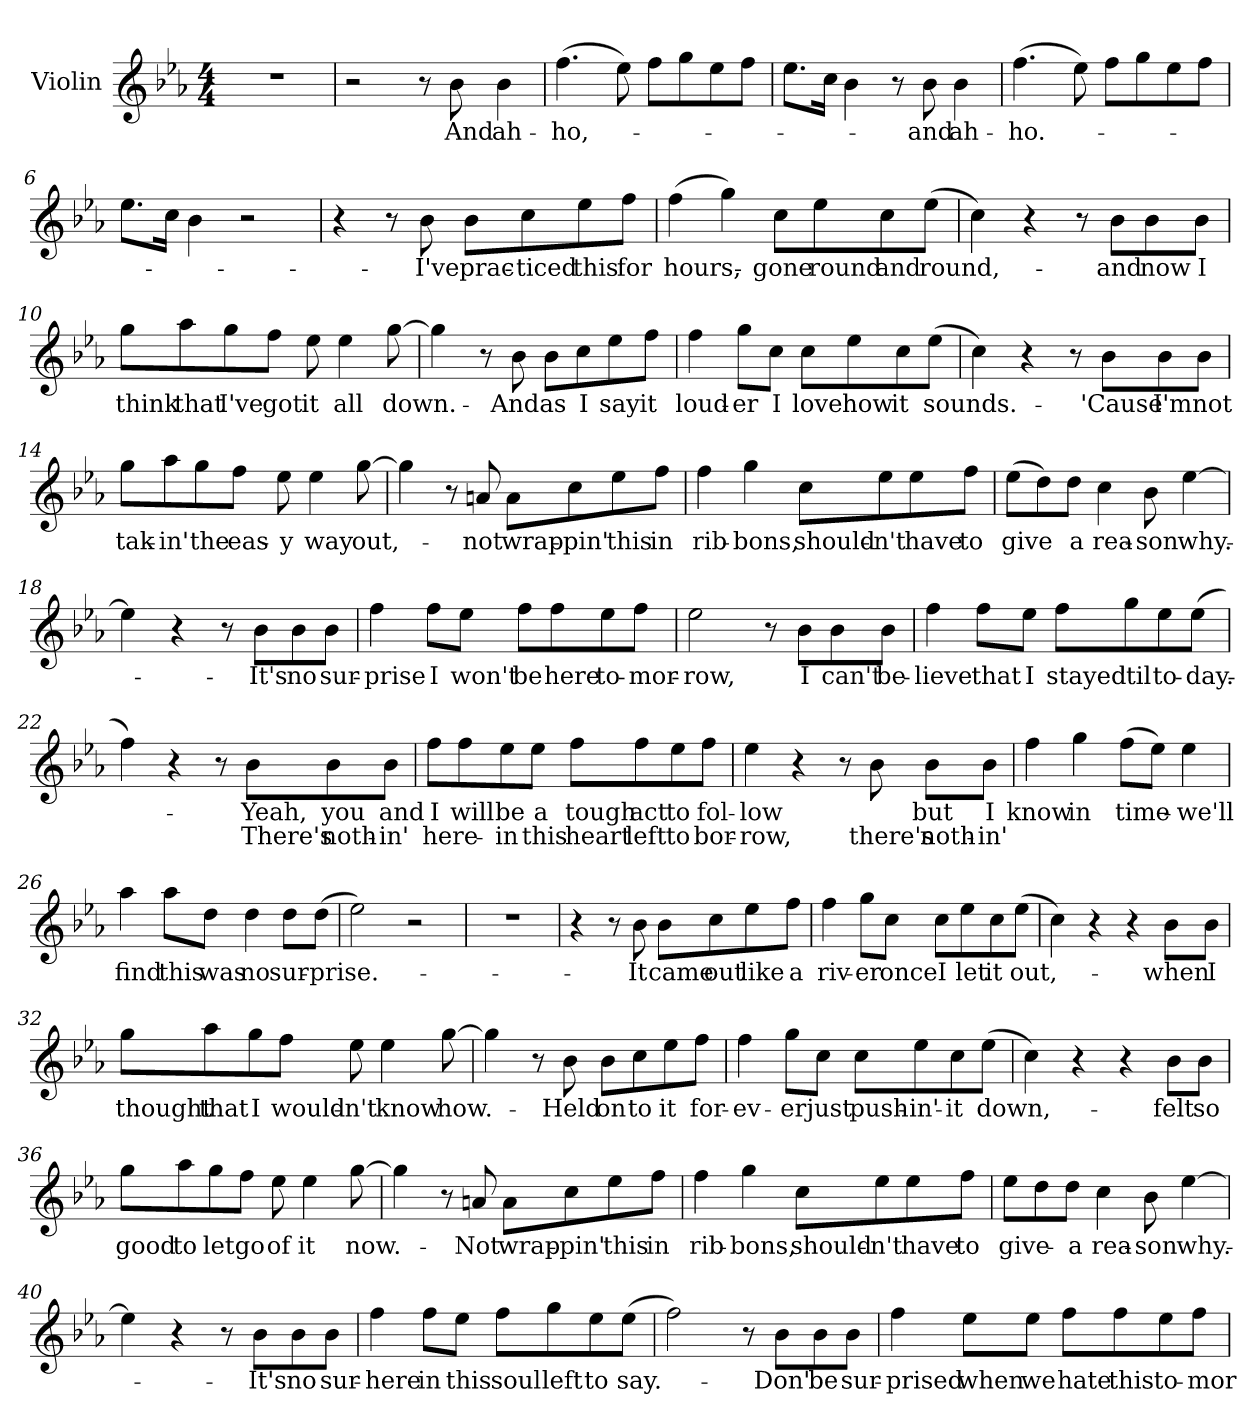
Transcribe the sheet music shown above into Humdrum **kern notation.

**kern	**text	**text
*part1	*part1	*part1
*staff1	*staff1	*staff1
*I"Violin	*	*
*I'Vln	*	*
*clefG2	*	*
*k[b-e-a-]	*	*
*E-:	*	*
*M4/4	*	*
=1	=1	=1
1r	.	.
=2	=2	=2
2r	.	.
8r	.	.
8b-\	And	.
4b-\	ah-	.
=3	=3	=3
(4.ff\	-ho,-	.
8ee-\)	.	.
8ff\L	.	.
8gg\	.	.
8ee-\	.	.
8ff\J	.	.
=4	=4	=4
8.ee-\L	.	.
16cc\Jk	.	.
4b-\	.	.
8r	.	.
8b-\	-and	.
4b-\	ah-	.
=5	=5	=5
(4.ff\	-ho.-	.
8ee-\)	.	.
8ff\L	.	.
8gg\	.	.
8ee-\	.	.
8ff\J	.	.
=6	=6	=6
8.ee-\L	.	.
16cc\Jk	.	.
4b-\	.	.
2r	.	.
!!LO:LB:g=z
=7	=7	=7
4r	.	.
8r	.	.
8b-\	-I've	.
8b-\L	prac-	.
8cc\	-ticed	.
8ee-\	this	.
8ff\J	for	.
=8	=8	=8
(4ff\	hours,-	.
4gg\)	.	.
8cc\L	-gone	.
8ee-\	round	.
8cc\	and	.
(8ee-\J	round,-	.
=9	=9	=9
4cc\)	.	.
4r	.	.
8r	.	.
8b-\L	and	.
8b-\	now	.
8b-\J	I	.
!!LO:LB:g=z
=10	=10	=10
8gg\L	think	.
8aa-\	that	.
8gg\	I've	.
8ff\J	got	.
8ee-\	it	.
4ee-\	all	.
[8gg\	down.-	.
=11	=11	=11
4gg\]	.	.
8r	.	.
8b-\	-And	.
8b-\L	as	.
8cc\	I	.
8ee-\	say	.
8ff\J	it	.
=12	=12	=12
4ff\	loud-	.
8gg\L	-er	.
8cc\J	I	.
8cc\L	love	.
8ee-\	how	.
8cc\	it	.
(8ee-\J	sounds.-	.
!!LO:LB:g=z
=13	=13	=13
4cc\)	.	.
4r	.	.
8r	.	.
8b-\L	-'Cause	.
8b-\	I'm	.
8b-\J	not	.
=14	=14	=14
8gg\L	tak-	.
8aa-\	-in'	.
8gg\	the	.
8ff\J	eas-	.
8ee-\	-y	.
4ee-\	way	.
[8gg\	out,-	.
=15	=15	=15
4gg\]	.	.
8r	.	.
8an/	-not	.
8a\L	wrap-	.
8cc\	-pin'	.
8ee-\	this	.
8ff\J	in	.
!!LO:LB:g=z
=16	=16	=16
4ff\	rib-	.
4gg\	-bons,	.
8cc\L	should-	.
8ee-\	-n't	.
8ee-\	have	.
8ff\J	to	.
=17	=17	=17
(8ee-\L	give	.
8dd\)	.	.
8dd\J	a	.
4cc\	rea-	.
8b-\	-son	.
[4ee-\	why.-	.
=18	=18	=18
4ee-\]	.	.
4r	.	.
8r	.	.
8b-\L	-It's	.
8b-\	no	.
8b-\J	sur-	.
!!LO:LB:g=z
=19	=19	=19
4ff\	-prise	.
8ff\L	I	.
8ee-\J	won't	.
8ff\L	be	.
8ff\	here	.
8ee-\	to-	.
8ff\J	-mor-	.
=20	=20	=20
2ee-\	-row,	.
8r	.	.
8b-\L	I	.
8b-\	can't	.
8b-\J	be-	.
=21	=21	=21
4ff\	-lieve	.
8ff\L	that	.
8ee-\J	I	.
8ff\L	stayed	.
8gg\	'til	.
8ee-\	to-	.
(8ee-\J	-day.-	.
!!LO:LB:g=z
=22	=22	=22
4ff\)	.	.
4r	.	.
8r	.	.
8b-\L	-Yeah,	There's
8b-\	you	noth-
8b-\J	and	-in'
=23	=23	=23
8ff\L	I	here-
8ff\	will	.
8ee-\	be	-in
8ee-\J	a	this
8ff\L	tough	heart
8ff\	act	left
8ee-\	to	to
8ff\J	fol-	bor-
=24	=24	=24
4ee-\	-low	-row,
4r	.	.
8r	.	.
8b-\	.	there's
8b-\L	but	noth-
8b-\J	I	-in'
!!LO:LB:g=z
=25	=25	=25
4ff\	know	.
4gg\	in	.
(8ff\L	time-	.
8ee-\J)	.	.
4ee-\	-we'll	.
=26	=26	=26
4aa-\	find	.
8aa-\L	this	.
8dd\J	was	.
4dd\	no	.
8dd\L	sur-	.
(8dd\J	-prise.-	.
=27	=27	=27
2ee-\)	.	.
2r	.	.
=28	=28	=28
1r	.	.
=29	=29	=29
4r	.	.
8r	.	.
8b-\	It	.
8b-\L	came	.
8cc\	out	.
8ee-\	like	.
8ff\J	a	.
!!LO:LB:g=z
=30	=30	=30
4ff\	riv-	.
8gg\L	-er	.
8cc\J	once	.
8cc\L	I	.
8ee-\	let	.
8cc\	it	.
(8ee-\J	out,-	.
=31	=31	=31
4cc\)	.	.
4r	.	.
4r	.	.
8b-\L	-when	.
8b-\J	I	.
=32	=32	=32
8gg\L	thought	.
8aa-\	that	.
8gg\	I	.
8ff\J	would-	.
8ee-\	-n't	.
4ee-\	know	.
[8gg\	how.-	.
!!LO:LB:g=z
=33	=33	=33
4gg\]	.	.
8r	.	.
8b-\	-Held	.
8b-\L	on	.
8cc\	to	.
8ee-\	it	.
8ff\J	for-	.
=34	=34	=34
4ff\	-ev-	.
8gg\L	-er	.
8cc\J	just	.
8cc\L	push-	.
8ee-\	-in'-	.
8cc\	-it	.
(8ee-\J	down,-	.
=35	=35	=35
4cc\)	.	.
4r	.	.
4r	.	.
8b-\L	-felt	.
8b-\J	so	.
=36	=36	=36
8gg\L	good	.
8aa-\	to	.
8gg\	let	.
8ff\J	go	.
8ee-\	of	.
4ee-\	it	.
[8gg\	now.-	.
!!LO:PB:g=z
=37	=37	=37
4gg\]	.	.
8r	.	.
8an/	-Not	.
8a\L	wrap-	.
8cc\	-pin'	.
8ee-\	this	.
8ff\J	in	.
=38	=38	=38
4ff\	rib-	.
4gg\	-bons,	.
8cc\L	should-	.
8ee-\	-n't	.
8ee-\	have	.
8ff\J	to	.
=39	=39	=39
8ee-\L	give-	.
8dd\	.	.
8dd\J	-a	.
4cc\	rea-	.
8b-\	-son	.
[4ee-\	why.-	.
=40	=40	=40
4ee-\]	.	.
4r	.	.
8r	.	.
8b-\L	-It's	.
8b-\	no	.
8b-\J	sur-	.
!!LO:LB:g=z
=41	=41	=41
4ff\	-here	.
8ff\L	in	.
8ee-\J	this	.
8ff\L	soul	.
8gg\	left	.
8ee-\	to	.
(8ee-\J	say.-	.
=42	=42	=42
2ff\)	.	.
8r	.	.
8b-\L	-Don'	.
8b-\	be	.
8b-\J	sur-	.
=43	=43	=43
4ff\	-prised	.
8ee-\L	when	.
8ee-\J	we	.
8ff\L	hate	.
8ff\	this	.
8ee-\	to-	.
8ff\J	-mor-	.
=	=	=
*-	*-	*-
